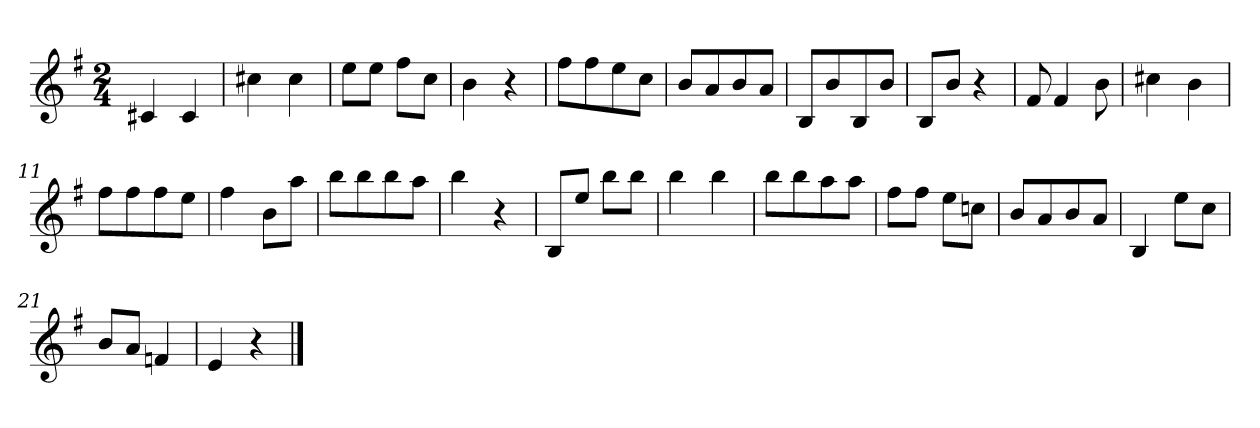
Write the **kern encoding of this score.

**kern
*part1
*staff1
*clefG2
*k[f#]
*G:
*M2/4
=1
4c#X
4c#
=2
4cc#X
4cc#
=3
8eeL
8eeJ
8ff#L
8ccJ
=4
4b
4r
=5
8ff#L
8ff#
8ee
8ccJ
=6
8bL
8a
8b
8aJ
=7
8BL
8b
8B
8bJ
=8
8BL
8bJ
4r
=9
8f#
4f#
8b
=10
4cc#X
4b
=11
8ff#L
8ff#
8ff#
8eeJ
=12
4ff#
8bL
8aaJ
=13
8bbL
8bb
8bb
8aaJ
=14
4bb
4r
=15
8BL
8eeJ
8bbL
8bbJ
=16
4bb
4bb
=17
8bbL
8bb
8aa
8aaJ
=18
8ff#L
8ff#J
8eeL
8ccnJ
=19
8bL
8a
8b
8aJ
=20
4B
8eeL
8ccJ
=21
8bL
8aJ
4fn
=22
4e
4r
==
*-
